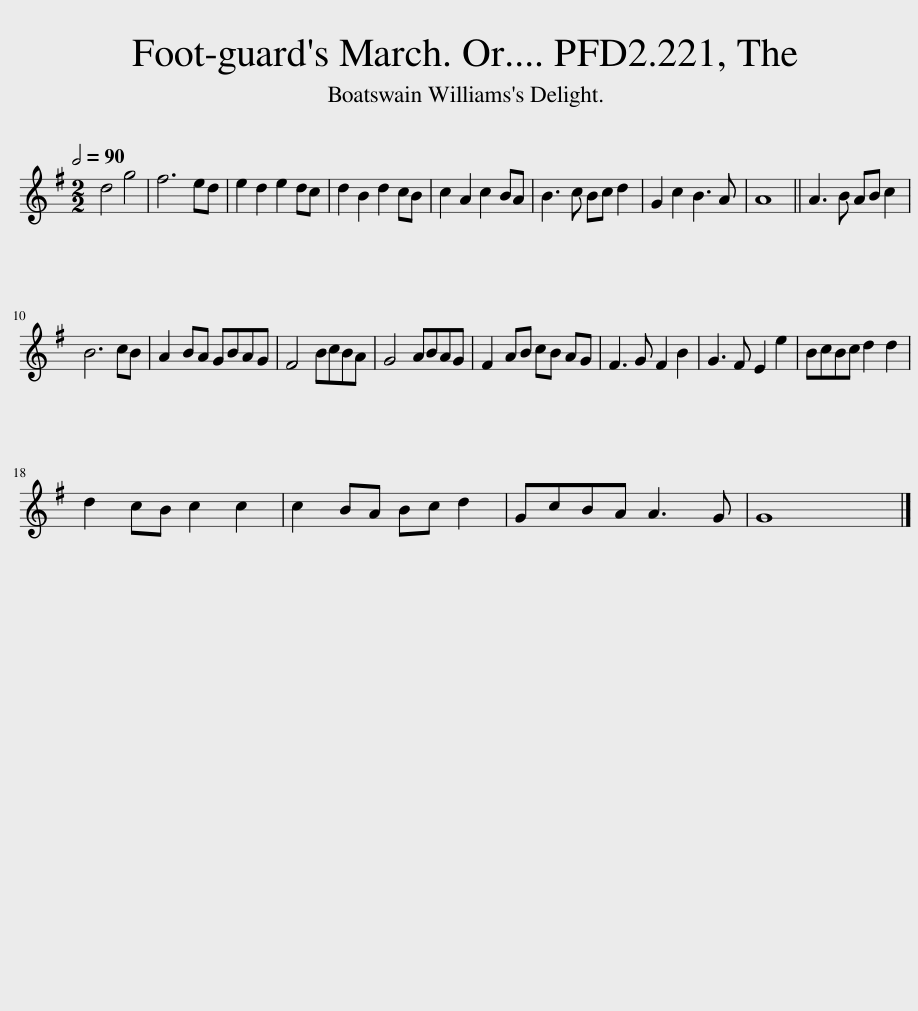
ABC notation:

X:1
L:1/8
Q:1/2=90
M:2/2
I:linebreak $
K:G
V:1 treble
V:1
 d4 g4 | f6 ed | e2 d2 e2 dc | d2 B2 d2 cB | c2 A2 c2 BA | %5
 B3 c Bc d2 | G2 c2 B3 A | A8 || A3 B AB c2 |$ B6 cB | %10
 A2 BA GBAG | F4 BcBA | G4 ABAG | F2 AB cB AG | F3 G F2 B2 | %15
 G3 F E2 e2 | BcBc d2 d2 |$ d2 cB c2 c2 | c2 BA Bc d2 | GcBA A3 G | %20
 G8 |] %21
